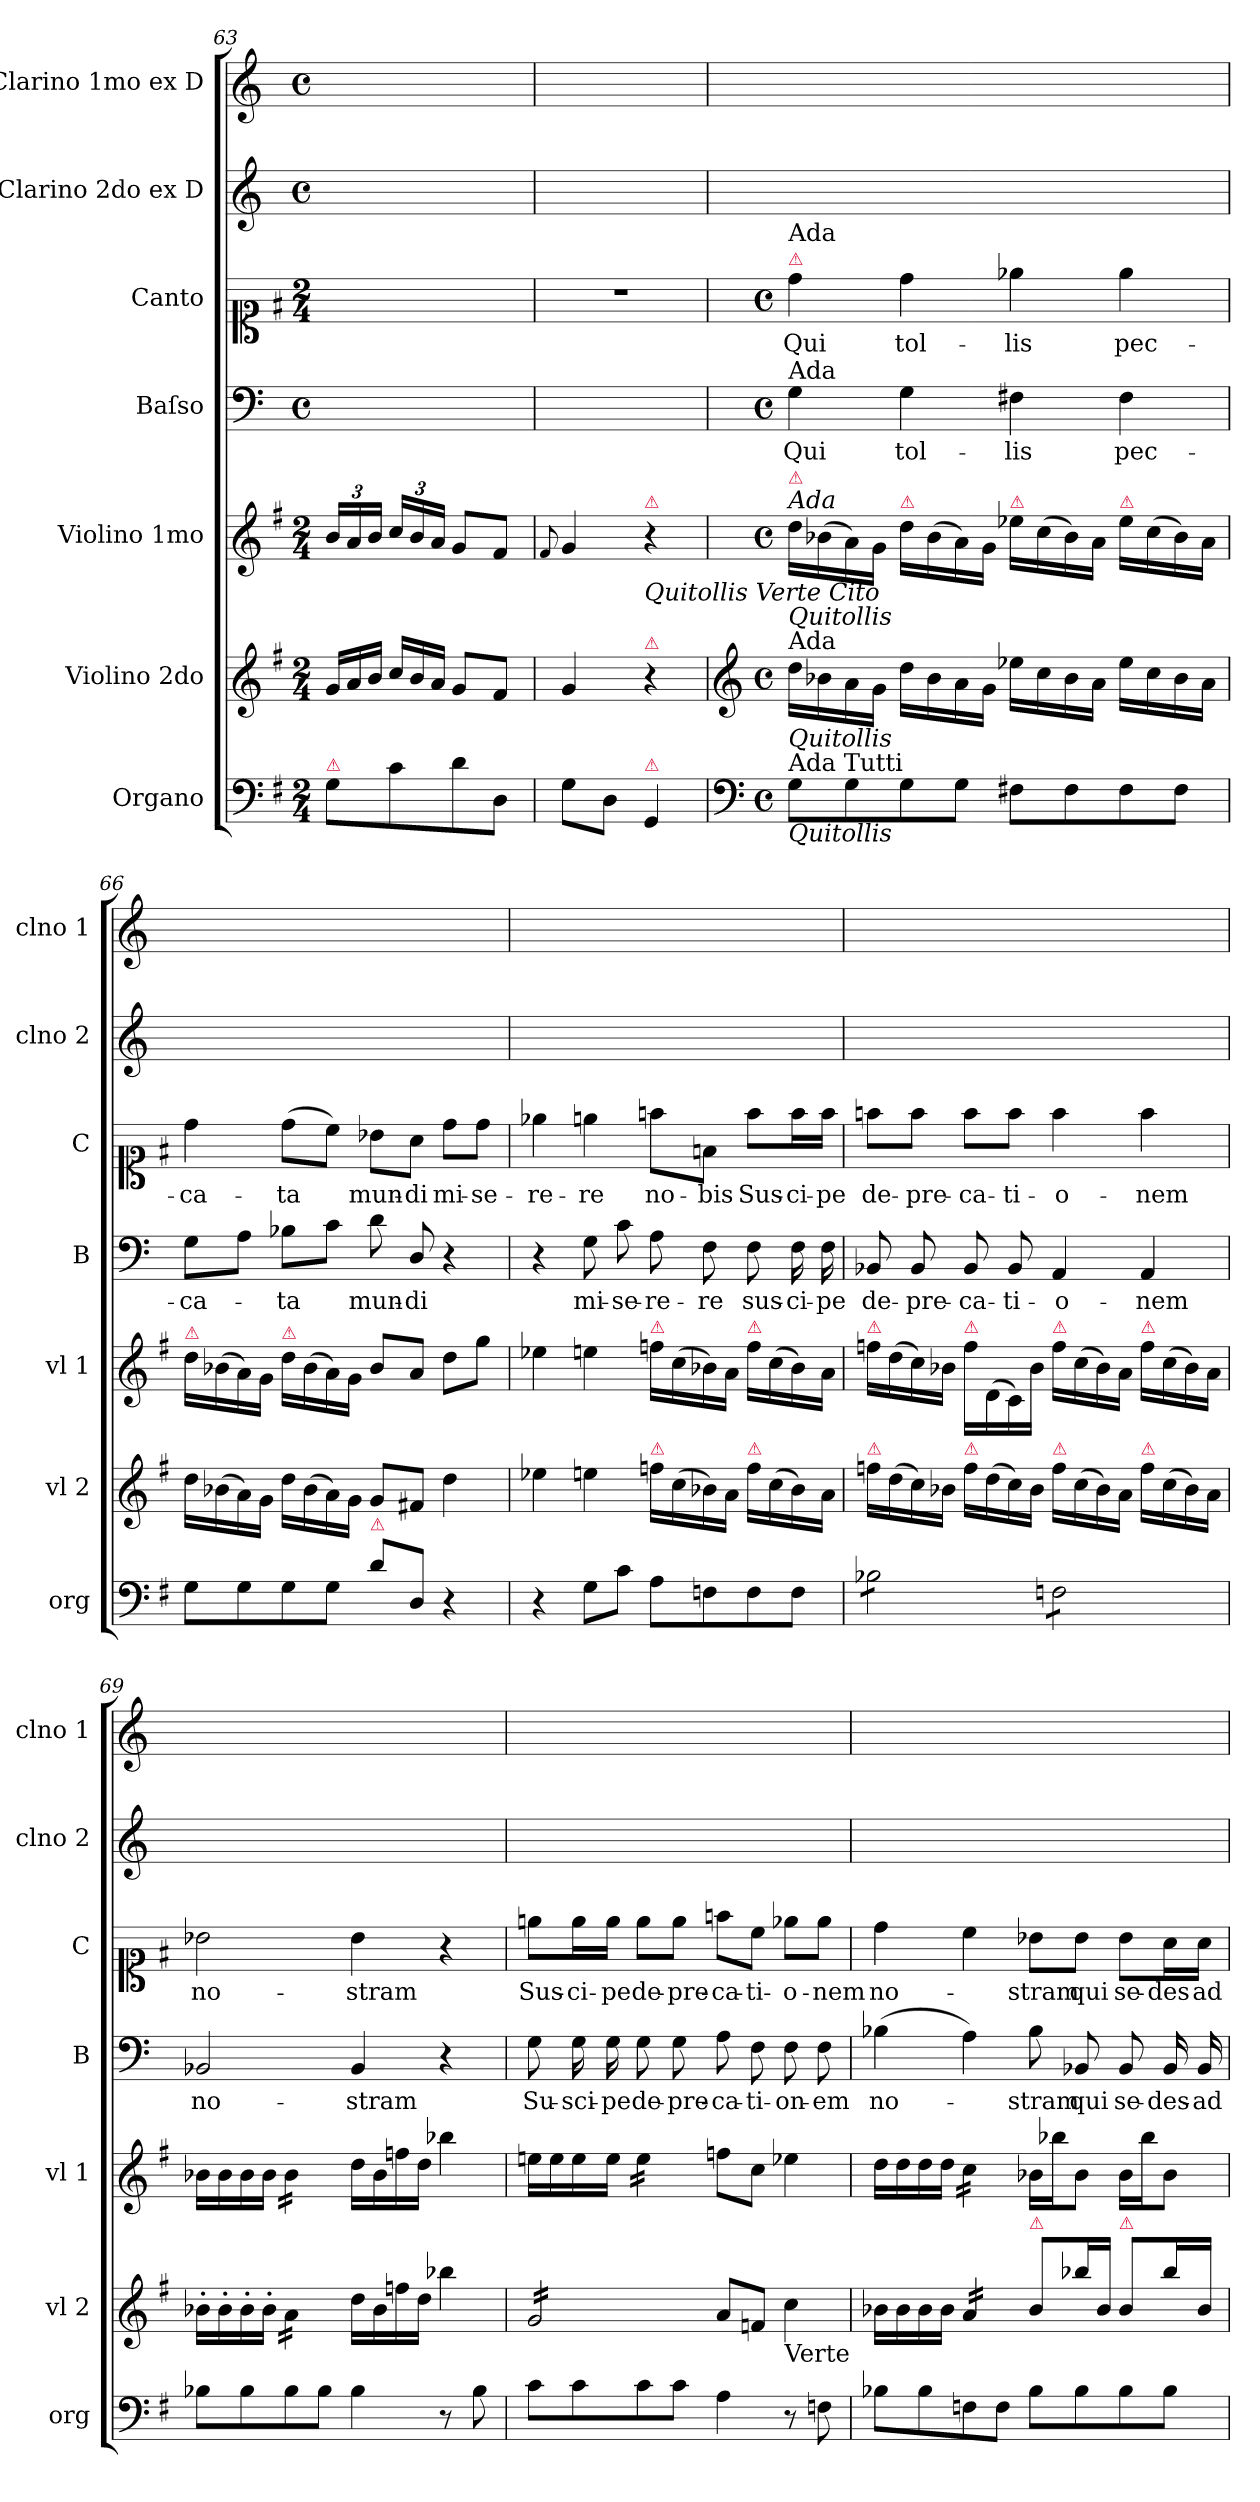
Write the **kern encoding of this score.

**kern	**kern	**kern	**kern	**text	**kern	**text	**kern	**kern
*part7	*part6	*part5	*part4	*part4	*part3	*part3	*part2	*part1
*staff7	*staff6	*staff5	*staff4	*staff4	*staff3	*staff3	*staff2	*staff1
*I"Organo	*I"Violino 2do	*I"Violino 1mo	*I"Baſso	*	*I"Canto	*	*I"Clarino 2do ex D	*I"Clarino 1mo ex D
*I'org	*I'vl 2	*I'vl 1	*I'B	*	*I'C	*	*I'clno 2	*I'clno 1
*clefF4	*clefG2	*clefG2	*clefF4	*	*clefC1	*	*clefG2	*clefG2
*	*	*	*	*	*	*	*ITrd6c10	*ITrd6c10
*k[f#]	*k[f#]	*k[f#]	*	*	*k[f#]	*	*k[f#c#]	*k[f#c#]
*M2/4	*M2/4	*M2/4	*M4/4	*	*M2/4	*	*M4/4	*M4/4
*	*	*	*met(c)	*	*	*	*met(c)	*met(c)
*	*Xtuplet	*	*	*	*	*	*	*
=63	=63	=63	=63	=63	=63	=63	=63	=63
!LO:TX:a:color=crimson:t=⚠	!	!	!	!	!	!	!	!
8G\L	24g/LL	24b/LL	2ryy	.	2ryy	.	2ryy	2ryy
.	24a/	24a/	.	.	.	.	.	.
.	24b/JJ	24b/JJ	.	.	.	.	.	.
8c\	24cc/LL	24cc/LL	.	.	.	.	.	.
.	24b/	24b/	.	.	.	.	.	.
.	24a/JJ	24a/JJ	.	.	.	.	.	.
8d\	8g/L	8g/L	.	.	.	.	.	.
8D/J	8f#/J	8f#/J	.	.	.	.	.	.
=64	=64	=64	=64	=64	=64	=64	=64	=64
.	.	8qqf#/	.	.	.	.	.	.
8G\L	4g/	4g/	2ryy	.	2r	.	2ryy	2ryy
8D\J	.	.	.	.	.	.	.	.
!	!	!LO:TX:a:color=crimson:t=⚠	!	!	!	!	!	!
!	!	!LO:TX:b:i:t=Quitollis Verte Cito	!	!	!	!	!	!
!	!LO:TX:a:color=crimson:t=⚠	!	!	!	!	!	!	!
!LO:TX:a:color=crimson:t=⚠	!	!	!	!	!	!	!	!
4GG/	4r	4r	.	.	.	.	.	.
=65	=65	=65	=65	=65	=65	=65	=65	=65
*clefF4	*clefG2	*	*	*	*	*	*	*
*M4/4	*M4/4	*M4/4	*M4/4	*	*M4/4	*	*	*
*met(c)	*met(c)	*met(c)	*met(c)	*	*met(c)	*	*	*
!	!	!	!	!	!LO:TX:a:color=crimson:t=⚠	!	!	!
!	!	!	!	!	!LO:TX:a:t=Ada	!	!	!
!	!	!	!LO:TX:a:t=Ada	!	!	!	!	!
!	!	!LO:TX:b:i:t=Quitollis	!	!	!	!	!	!
!	!	!LO:TX:a:i:t=Ada	!	!	!	!	!	!
!	!	!LO:TX:a:color=crimson:t=⚠	!	!	!	!	!	!
!	!LO:TX:b:i:t=Quitollis	!	!	!	!	!	!	!
!	!LO:TX:a:t=Ada	!	!	!	!	!	!	!
!LO:TX:b:i:t=Quitollis	!	!	!	!	!	!	!	!
!LO:TX:a:t=Ada Tutti	!	!	!	!	!	!	!	!
8G\L	16dd\LL	16dd\LL	4G\	Qui	4dd\	Qui	1ryy	1ryy
.	16b-\	(16b-\	.	.	.	.	.	.
8G\	16a\	16a\)	.	.	.	.	.	.
.	16g\JJ	16g\JJ	.	.	.	.	.	.
!	!	!LO:TX:a:color=crimson:t=⚠	!	!	!	!	!	!
8G\	16dd\LL	16dd\LL	4G\	tol-	4dd\	tol-	.	.
.	16b-\	(16b-\	.	.	.	.	.	.
8G\J	16a\	16a\)	.	.	.	.	.	.
.	16g\JJ	16g\JJ	.	.	.	.	.	.
!	!	!LO:TX:a:color=crimson:t=⚠	!	!	!	!	!	!
8F#X\L	16ee-X\LL	16ee-\LL	4F#X\	-lis	4ee-X\	-lis	.	.
.	16cc\	(16cc\	.	.	.	.	.	.
8F#\	16b-\	16b-\)	.	.	.	.	.	.
.	16a\JJ	16a\JJ	.	.	.	.	.	.
!	!	!LO:TX:a:color=crimson:t=⚠	!	!	!	!	!	!
8F#\	16ee-\LL	16ee-\LL	4F#\	pec-	4ee-\	pec-	.	.
.	16cc\	(16cc\	.	.	.	.	.	.
8F#\J	16b-\	16b-\)	.	.	.	.	.	.
.	16a\JJ	16a\JJ	.	.	.	.	.	.
=66	=66	=66	=66	=66	=66	=66	=66	=66
!	!	!LO:TX:a:color=crimson:t=⚠	!	!	!	!	!	!
8G\L	16dd\LL	16dd\LL	8G\L	-ca-	4dd\	-ca-	1ryy	1ryy
.	(16b-\	(16b-\	.	.	.	.	.	.
8G\	16a\)	16a\)	8A\J	.	.	.	.	.
.	16g\JJ	16g\JJ	.	.	.	.	.	.
!	!	!LO:TX:a:color=crimson:t=⚠	!	!	!	!	!	!
8G\	16dd\LL	16dd\LL	8B-\L	-ta	(8dd\L	-ta	.	.
.	(16b-\	(16b-\	.	.	.	.	.	.
8G\J	16a\)	16a\)	8c\J	.	8cc\J)	.	.	.
.	16g\JJ	16g\JJ	.	.	.	.	.	.
!LO:TX:a:color=crimson:t=⚠	!	!	!	!	!	!	!	!
8d\L	8g/L	8b-/L	8d\	mun-	8b-\L	mun-	.	.
8D/J	8f#X/J	8a/J	8D/	-di	8a\J	-di	.	.
4r	4dd\	8dd\L	4r	.	8dd\L	mi-	.	.
.	.	8gg\J	.	.	8dd\J	-se-	.	.
=67	=67	=67	=67	=67	=67	=67	=67	=67
4r	4ee-X\	4ee-X\	4r	.	4ee-X\	-re-	1ryy	1ryy
8G\L	4een\	4een\	8G\	mi-	4een\	-re	.	.
8c\J	.	.	8c\	-se-	.	.	.	.
!	!	!LO:TX:a:color=crimson:t=⚠	!	!	!	!	!	!
!	!LO:TX:a:color=crimson:t=⚠	!	!	!	!	!	!	!
8A\L	16ff\LL	16ff\LL	8A\	-re-	8ff\L	no-	.	.
.	(16cc\	(16cc\	.	.	.	.	.	.
8F\	16b-\)	16b-\)	8F\	-re	8f\J	-bis	.	.
.	16a\JJ	16a\JJ	.	.	.	.	.	.
!	!	!LO:TX:a:color=crimson:t=⚠	!	!	!	!	!	!
!	!LO:TX:a:color=crimson:t=⚠	!	!	!	!	!	!	!
8F\	16ff\LL	16ff\LL	8F\	sus-	8ff\L	Sus-	.	.
.	(16cc\	(16cc\	.	.	.	.	.	.
8F\J	16b-\)	16b-\)	16F\	-ci-	16ff\L	-ci-	.	.
.	16a\JJ	16a\JJ	16F\	-pe	16ff\JJ	-pe	.	.
=68	=68	=68	=68	=68	=68	=68	=68	=68
!	!	!LO:TX:a:color=crimson:t=⚠	!	!	!	!	!	!
!	!LO:TX:a:color=crimson:t=⚠	!	!	!	!	!	!	!
*tremolo	*	*	*	*	*	*	*	*
8B-\L	16ff\LL	16ff\LL	8BB-/	de-	8ff\L	de-	1ryy	1ryy
.	(16dd\	(16dd\	.	.	.	.	.	.
8B-\	16cc\)	16cc\)	8BB-/	-pre-	8ff\J	-pre-	.	.
.	16b-\JJ	16b-\JJ	.	.	.	.	.	.
!	!	!LO:TX:a:color=crimson:t=⚠	!	!	!	!	!	!
!	!LO:TX:a:color=crimson:t=⚠	!	!	!	!	!	!	!
8B-\	16ff\LL	16ff\LL	8BB-/	-ca-	8ff\L	-ca-	.	.
.	(16dd\	(16d\	.	.	.	.	.	.
8B-\J	16cc\)	16c\)	8BB-/	-ti-	8ff\J	-ti-	.	.
.	16b-\JJ	16b-\JJ	.	.	.	.	.	.
!	!	!LO:TX:a:color=crimson:t=⚠	!	!	!	!	!	!
!	!LO:TX:a:color=crimson:t=⚠	!	!	!	!	!	!	!
8F\L	16ff\LL	16ff\LL	4AA/	-o-	4ff\	-o-	.	.
.	(16cc\	(16cc\	.	.	.	.	.	.
8F\	16b-\)	16b-\)	.	.	.	.	.	.
.	16a\JJ	16a\JJ	.	.	.	.	.	.
!	!	!LO:TX:a:color=crimson:t=⚠	!	!	!	!	!	!
!	!LO:TX:a:color=crimson:t=⚠	!	!	!	!	!	!	!
8F\	16ff\LL	16ff\LL	4AA/	-nem	4ff\	-nem	.	.
.	(16cc\	(16cc\	.	.	.	.	.	.
8F\J	16b-\)	16b-\)	.	.	.	.	.	.
*Xtremolo	*	*	*	*	*	*	*	*
.	16a\JJ	16a\JJ	.	.	.	.	.	.
=69	=69	=69	=69	=69	=69	=69	=69	=69
8B-\L	16b-'\LL	16b-\LL	2BB-/	no-	2b-\	no-	1ryy	1ryy
.	16b-'\	16b-\	.	.	.	.	.	.
8B-\	16b-'\	16b-\	.	.	.	.	.	.
.	16b-'\JJ	16b-\JJ	.	.	.	.	.	.
!	!LO:TX:a:t=...	!	!	!	!	!	!	!
*	*tremolo	*	*	*	*	*	*	*
*	*	*tremolo	*	*	*	*	*	*
8B-\	16a\LL	16b-\LL	.	.	.	.	.	.
.	16a\	16b-\	.	.	.	.	.	.
8B-\J	16a\	16b-\	.	.	.	.	.	.
.	16a\JJ	16b-\JJ	.	.	.	.	.	.
*	*	*Xtremolo	*	*	*	*	*	*
*	*Xtremolo	*	*	*	*	*	*	*
4B-\	16dd\LL	16dd\LL	4BB-/	-stram	4b-\	-stram	.	.
.	16b-\	16b-\	.	.	.	.	.	.
.	16ff\	16ff\	.	.	.	.	.	.
.	16dd\JJ	16dd\JJ	.	.	.	.	.	.
8r	4bb-\	4bb-\	4r	.	4r	.	.	.
8B-\	.	.	.	.	.	.	.	.
=70	=70	=70	=70	=70	=70	=70	=70	=70
*	*tremolo	*	*	*	*	*	*	*
8c\L	16g/LL	16een\LL	8G\	Su-	8een\L	Sus-	1ryy	1ryy
.	16g/	16ee\	.	.	.	.	.	.
8c\	16g/	16ee\	16G\	-sci-	16ee\L	-ci-	.	.
.	16g/	16ee\JJ	16G\	-pe	16ee\JJ	-pe	.	.
*	*	*tremolo	*	*	*	*	*	*
8c\	16g/	16ee\LL	8G\	de-	8ee\L	de-	.	.
.	16g/	16ee\	.	.	.	.	.	.
8c\J	16g/	16ee\	8G\	-pre-	8ee\J	-pre-	.	.
.	16g/JJ	16ee\JJ	.	.	.	.	.	.
*	*	*Xtremolo	*	*	*	*	*	*
*	*Xtremolo	*	*	*	*	*	*	*
4A\	8a/L	8ff\L	8A\	-ca-	8ff\L	-ca-	.	.
.	8f/J	8cc\J	8F\	-ti-	8cc\J	-ti-	.	.
!	!LO:TX:b:t=Verte	!	!	!	!	!	!	!
8r	4cc\	4ee-X\	8F\	-on-	8ee-X\L	-o-	.	.
8F\	.	.	8F\	-em	8ee-\J	-nem	.	.
=71	=71	=71	=71	=71	=71	=71	=71	=71
8B-\L	16b-\LL	16dd\LL	(4B-\	no-	4dd\	no-	1ryy	1ryy
.	16b-\	16dd\	.	.	.	.	.	.
8B-\	16b-\	16dd\	.	.	.	.	.	.
.	16b-\JJ	16dd\JJ	.	.	.	.	.	.
*	*tremolo	*	*	*	*	*	*	*
*	*	*tremolo	*	*	*	*	*	*
8F\	16a/LL	16cc\LL	4A\)	.	4cc\	.	.	.
.	16a/	16cc\	.	.	.	.	.	.
8F\J	16a/	16cc\	.	.	.	.	.	.
.	16a/JJ	16cc\JJ	.	.	.	.	.	.
*	*	*Xtremolo	*	*	*	*	*	*
*	*Xtremolo	*	*	*	*	*	*	*
!	!LO:TX:a:color=crimson:t=⚠	!	!	!	!	!	!	!
8B-\L	8b-/L	16b-\LL	8B-\	-stram	8b-\L	-stram	.	.
.	.	16bb-\J	.	.	.	.	.	.
8B-\	16bb-\L	8b-\J	8BB-/	qui	8b-\J	qui	.	.
.	16b-/JJ	.	.	.	.	.	.	.
!	!LO:TX:a:color=crimson:t=⚠	!	!	!	!	!	!	!
8B-\	8b-/L	16b-\LL	8BB-/	se-	8b-\L	se-	.	.
.	.	16bb-\J	.	.	.	.	.	.
8B-\J	16bb-\L	8b-\J	16BB-/	-des-	16a\L	-des	.	.
.	16b-/JJ	.	16BB-/	-ad	16a\JJ	ad	.	.
=	=	=	=	=	=	=	=	=
*-	*-	*-	*-	*-	*-	*-	*-	*-
